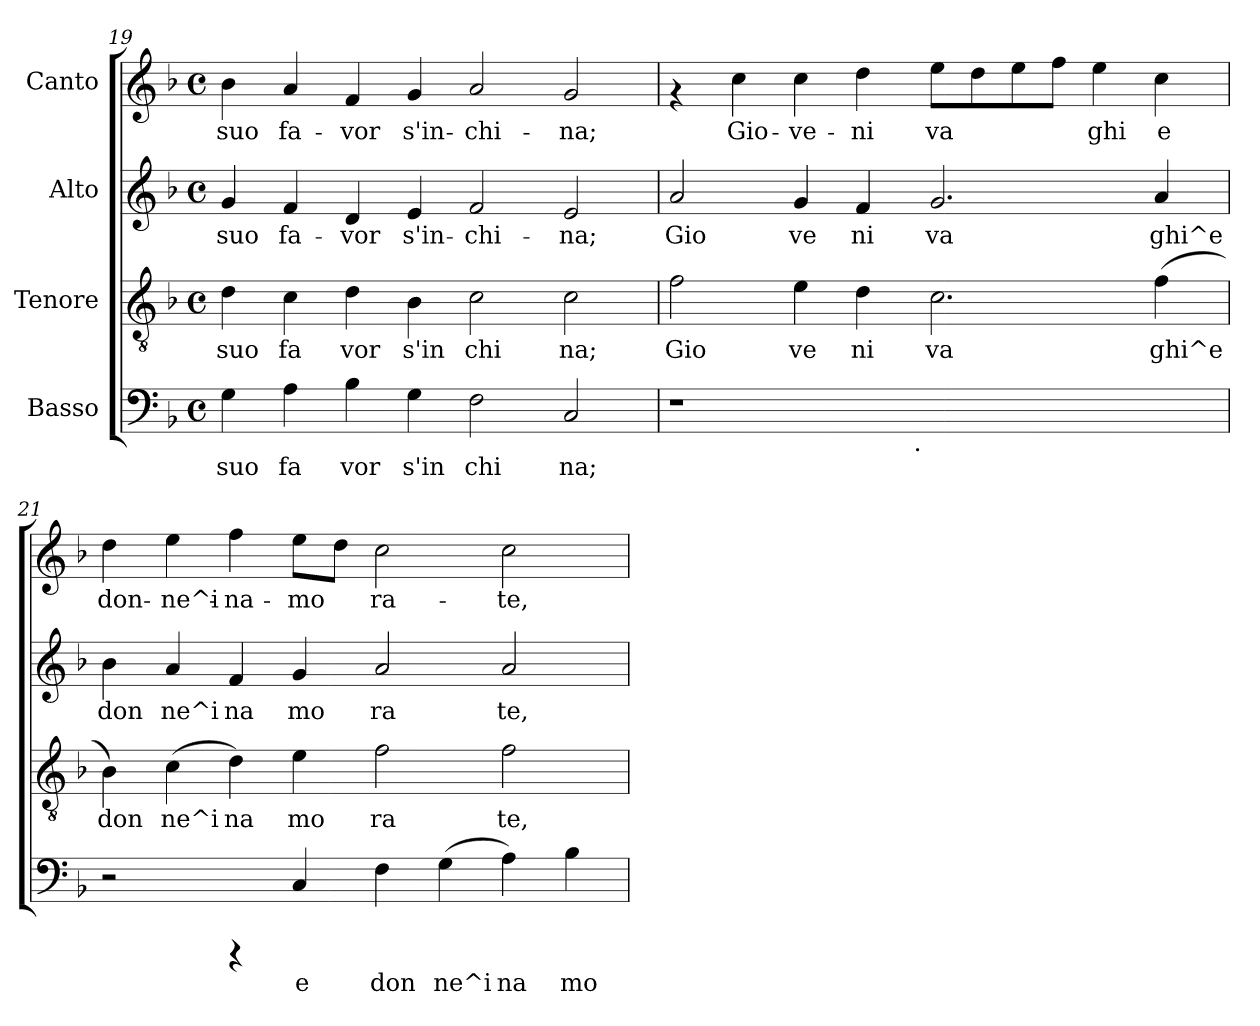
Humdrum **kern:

**kern	**text	**kern	**text	**kern	**text	**kern	**text
*part4	*part4	*part3	*part3	*part2	*part2	*part1	*part1
*staff4	*staff4	*staff3	*staff3	*staff2	*staff2	*staff1	*staff1
*I"Basso	*	*I"Tenore	*	*I"Alto	*	*I"Canto	*
*clefF4	*	*clefGv2	*	*clefG2	*	*clefG2	*
*k[b-]	*	*k[b-]	*	*k[b-]	*	*k[b-]	*
*F:	*	*F:	*	*F:	*	*F:	*
*M4/4	*	*M4/4	*	*M4/4	*	*M4/4	*
*met(c)	*	*met(c)	*	*met(c)	*	*met(c)	*
=19	=19	=19	=19	=19	=19	=19	=19
!	!LO:LY:b:cj	!	!LO:LY:b:cj	!	!LO:LY:b:cj	!	!LO:LY:b:cj
4G\	suo	4d\	suo	4g/	suo	4b-\	suo
!	!LO:LY:b:cj	!	!LO:LY:b:cj	!	!LO:LY:b:cj	!	!LO:LY:b:cj
4A\	fa	4c\	fa	4f/	fa-	4a/	fa-
!	!LO:LY:b:cj	!	!LO:LY:b:cj	!	!LO:LY:b:cj	!	!LO:LY:b:cj
4B-\	vor	4d\	vor	4d/	-vor	4f/	-vor
!	!LO:LY:b:cj	!	!LO:LY:b:cj	!	!LO:LY:b:cj	!	!LO:LY:b:cj
4G\	s'in	4B-\	s'in	4e/	s'in-	4g/	s'in-
!	!LO:LY:b:cj	!	!LO:LY:b:cj	!	!LO:LY:b:cj	!	!LO:LY:b:cj
2F\	chi	2c\	chi	2f/	-chi-	2a/	-chi-
!	!LO:LY:b:cj	!	!LO:LY:b:cj	!	!LO:LY:b:cj	!	!LO:LY:b:cj
2C/	na;	2c\	na;	2e/	-na;	2g/	-na;
!!LO:PB:g=z
=20	=20	=20	=20	=20	=20	=20	=20
!	!	!	!LO:LY:b:cj	!	!LO:LY:b:cj	!	!
*^	*	*	*	*	*	*	*
1r	2ryy	.	2f\	Gio	2a/	Gio	4rf	.
!	!	!	!	!	!	!	!	!LO:LY:b:cj
.	.	.	.	.	.	.	4cc\	Gio-
!	!	!	!	!LO:LY:b:cj	!	!LO:LY:b:cj	!	!LO:LY:b:cj
.	4...ryy	.	4e\	ve	4g/	ve	4cc\	-ve-
!	!	!	!	!LO:LY:b:cj	!	!LO:LY:b:cj	!	!LO:LY:b:cj
.	.	.	4d\	ni	4f/	ni	4dd\	-ni
!	!LO:TX:b:t=.	!	!	!	!	!	!	!
.	1ryy	.	.	.	.	.	.	.
!	!	!	!	!LO:LY:b:cj	!	!LO:LY:b:cj	!	!LO:LY:b:cj
1ryy	.	.	2.c\	va	2.g/	va	8ee\L	va-
!	!	!	!	!	!	!	!	!LO:LY:b:cj
.	.	.	.	.	.	.	8dd\	--
!	!	!	!	!	!	!	!	!LO:LY:b:cj
.	.	.	.	.	.	.	8ee\	--
!	!	!	!	!	!	!	!	!LO:LY:b:cj
.	.	.	.	.	.	.	8ff\J	--
!	!	!	!	!	!	!	!	!LO:LY:b:cj
.	.	.	.	.	.	.	4ee\	-ghi
!	!	!	!	!LO:LY:b:cj	!	!LO:LY:b:cj	!	!LO:LY:b:cj
.	.	.	(<4f\	ghi^e	4a/	ghi^e	4cc\	e
.	32ryy	.	.	.	.	.	.	.
=21	=21	=21	=21	=21	=21	=21	=21	=21
!	!	!	!	!LO:LY:b:cj	!	!LO:LY:b:cj	!	!LO:LY:b:cj
*v	*v	*	*	*	*	*	*	*
2r	.	4B-\)	don	4b-\	don	4dd\	don-
!	!	!	!LO:LY:b:cj	!	!LO:LY:b:cj	!	!LO:LY:b:cj
.	.	(<4c\	ne^i	4a/	ne^i	4ee\	-ne^i-
!	!	!	!LO:LY:b:cj	!	!LO:LY:b:cj	!	!LO:LY:b:cj
4rCCC	.	4d\)	na	4f/	na	4ff\	-na-
!	!LO:LY:b:cj	!	!LO:LY:b:cj	!	!LO:LY:b:cj	!	!LO:LY:b:cj
4C/	e	4e\	mo	4g/	mo	8ee\L	-mo-
!	!	!	!	!	!	!	!LO:LY:b:cj
.	.	.	.	.	.	8dd\J	--
!	!LO:LY:b:cj	!	!LO:LY:b:cj	!	!LO:LY:b:cj	!	!LO:LY:b:cj
4F\	don	2f\	ra	2a/	ra	2cc\	-ra-
!	!LO:LY:b:cj	!	!	!	!	!	!
(<4G\	ne^i	.	.	.	.	.	.
!	!LO:LY:b:cj	!	!LO:LY:b:cj	!	!LO:LY:b:cj	!	!LO:LY:b:cj
4A\)	na	2f\	te,	2a/	te,	2cc\	-te,
!	!LO:LY:b:cj	!	!	!	!	!	!
4B-\	mo	.	.	.	.	.	.
=	=	=	=	=	=	=	=
*-	*-	*-	*-	*-	*-	*-	*-
